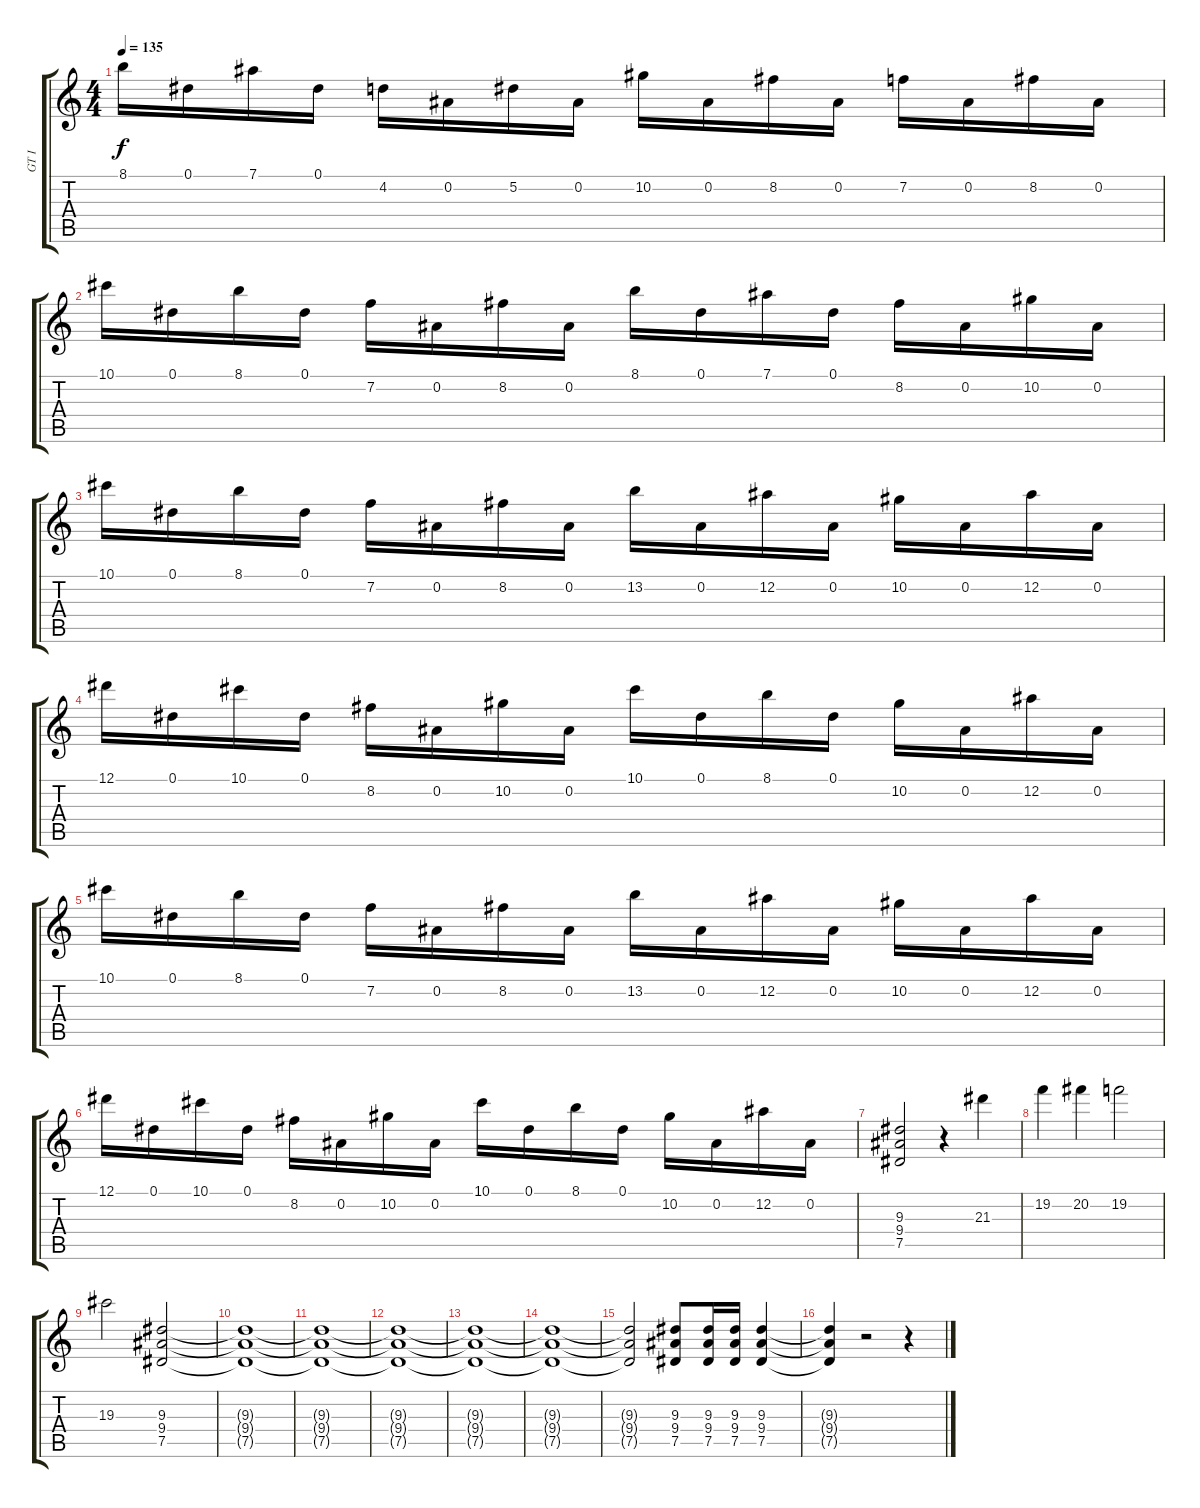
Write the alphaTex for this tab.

\track ("GT I" "GT I") {instrument distortionguitar}
\staff {score tabs}
\tuning (Eb4 Bb3 Gb3 Db3 Ab2 Eb2) {hide}
\ts (4 4)
\tempo 135
\clef g2
\ks c
8.1.16{dy f} 0.1.16 7.1.16 0.1.16 4.2.16 0.2.16 5.2.16 0.2.16 10.2.16 0.2.16 8.2.16 0.2.16 7.2.16 0.2.16 8.2.16 0.2.16 |
10.1.16 0.1.16 8.1.16 0.1.16 7.2.16 0.2.16 8.2.16 0.2.16 8.1.16 0.1.16 7.1.16 0.1.16 8.2.16 0.2.16 10.2.16 0.2.16 |
10.1.16 0.1.16 8.1.16 0.1.16 7.2.16 0.2.16 8.2.16 0.2.16 13.2.16 0.2.16 12.2.16 0.2.16 10.2.16 0.2.16 12.2.16 0.2.16 |
12.1.16 0.1.16 10.1.16 0.1.16 8.2.16 0.2.16 10.2.16 0.2.16 10.1.16 0.1.16 8.1.16 0.1.16 10.2.16 0.2.16 12.2.16 0.2.16 |
10.1.16 0.1.16 8.1.16 0.1.16 7.2.16 0.2.16 8.2.16 0.2.16 13.2.16 0.2.16 12.2.16 0.2.16 10.2.16 0.2.16 12.2.16 0.2.16 |
12.1.16 0.1.16 10.1.16 0.1.16 8.2.16 0.2.16 10.2.16 0.2.16 10.1.16 0.1.16 8.1.16 0.1.16 10.2.16 0.2.16 12.2.16 0.2.16 |
(9.3 9.4 7.5).2 r.4 21.3.4 |
19.2.4 20.2.4 19.2.2 |
19.3.2 (9.3 9.4 7.5).2 |
(9.3{t} 9.4{t} 7.5{t}).1 |
(9.3{t} 9.4{t} 7.5{t}).1 |
(9.3{t} 9.4{t} 7.5{t}).1 |
(9.3{t} 9.4{t} 7.5{t}).1 |
(9.3{t} 9.4{t} 7.5{t}).1 |
(9.3{t} 9.4{t} 7.5{t}).2 (9.3 9.4 7.5).8 (9.3 9.4 7.5).16 (9.3 9.4 7.5).16 (9.3 9.4 7.5).4 |
(9.3{t} 9.4{t} 7.5{t}).4 r.2 r.4
